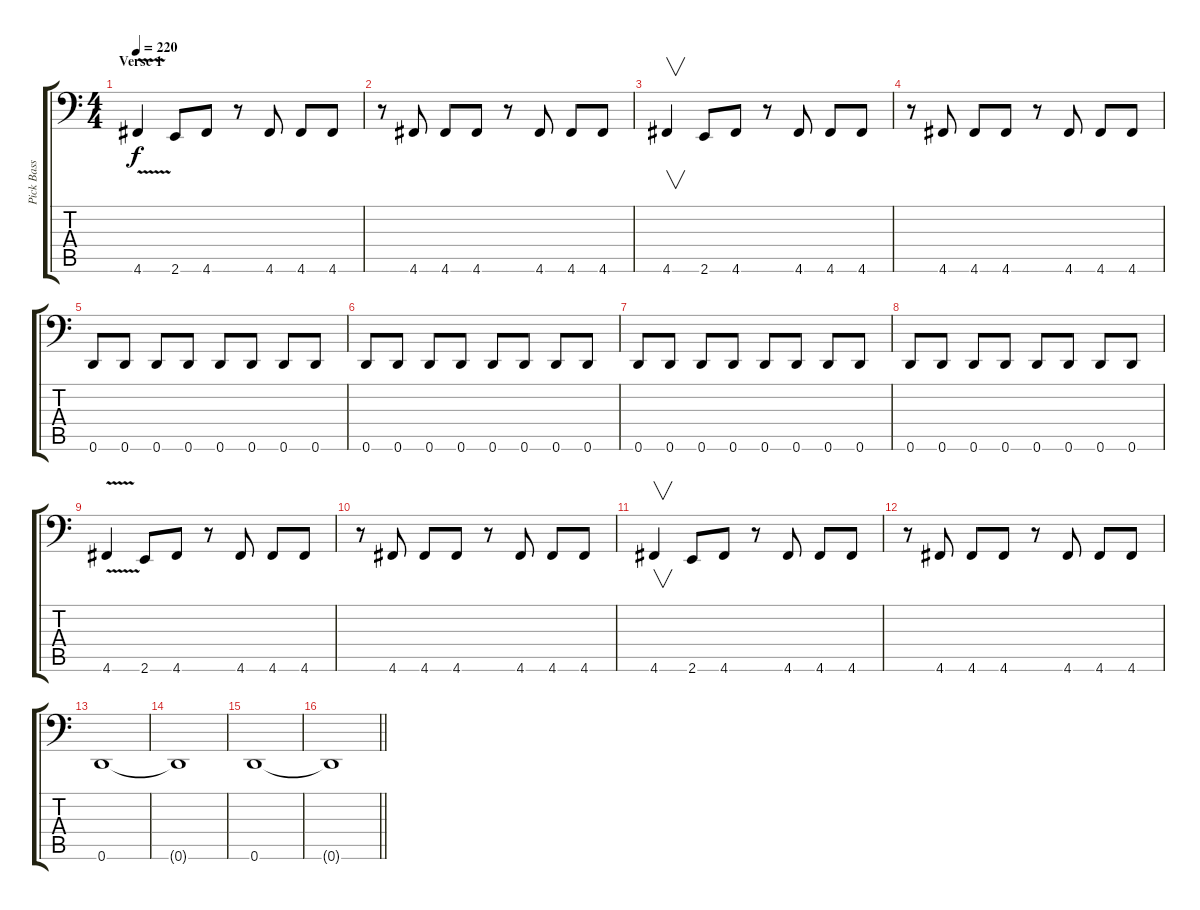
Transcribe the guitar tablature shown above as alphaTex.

\track ("Pick Bass (Approx.)" "Pick Bass ") {instrument electricbassfinger}
\staff {score tabs}
\tuning (E3 B2 G2 D2 A1 D1) {hide}
\ts (4 4)
\section ("" "Verse 1")
\tempo 220
\clef f4
\ks c
4.6{v}.4{dy f} 2.6.8 4.6.8 r.8 4.6.8 4.6.8 4.6.8 |
r.8 4.6.8 4.6.8 4.6.8 r.8 4.6.8 4.6.8 4.6.8 |
4.6.4{v} 2.6.8 4.6.8 r.8 4.6.8 4.6.8 4.6.8 |
r.8 4.6.8 4.6.8 4.6.8 r.8 4.6.8 4.6.8 4.6.8 |
0.6.8 0.6.8 0.6.8 0.6.8 0.6.8 0.6.8 0.6.8 0.6.8 |
0.6.8 0.6.8 0.6.8 0.6.8 0.6.8 0.6.8 0.6.8 0.6.8 |
0.6.8 0.6.8 0.6.8 0.6.8 0.6.8 0.6.8 0.6.8 0.6.8 |
0.6.8 0.6.8 0.6.8 0.6.8 0.6.8 0.6.8 0.6.8 0.6.8 |
4.6{v}.4 2.6.8 4.6.8 r.8 4.6.8 4.6.8 4.6.8 |
r.8 4.6.8 4.6.8 4.6.8 r.8 4.6.8 4.6.8 4.6.8 |
4.6.4{v} 2.6.8 4.6.8 r.8 4.6.8 4.6.8 4.6.8 |
r.8 4.6.8 4.6.8 4.6.8 r.8 4.6.8 4.6.8 4.6.8 |
0.6.1 |
0.6{t}.1 |
0.6.1 |
\barLineRight lightlight
0.6{t}.1
